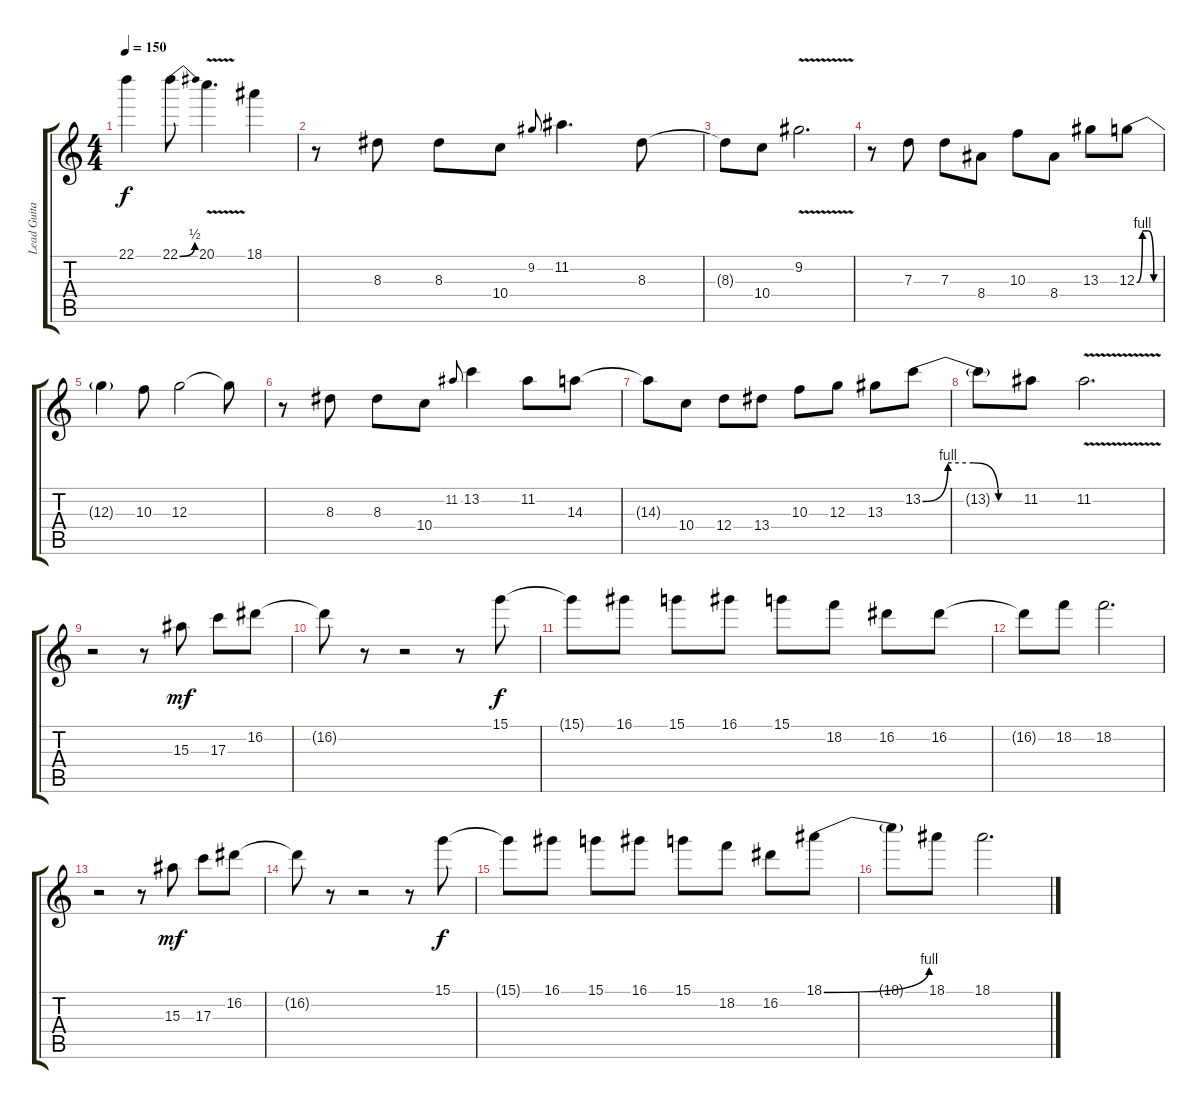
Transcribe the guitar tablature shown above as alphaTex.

\track ("Lead Guitar" "Lead Guita") {instrument acousticguitarsteel}
\staff {score tabs}
\tuning (E4 B3 G3 D3 A2 E2) {hide}
\ts (4 4)
\tempo 150
\clef g2
\ks c
22.1.4{dy f} 22.1{be (bend 0 0 60 2)}.8 20.1{v}.4{d} 18.1.4 |
r.8 8.3.8 8.3.8 10.4.8 9.2.8{gr onbeat} 11.2.4{d} 8.3.8 |
8.3{t}.8 10.4.8 9.2{v}.2{d} |
r.8 7.3.8 7.3.8 8.4.8 10.3.8 8.4.8 13.3.8 12.3{be (custom 0 0 15 4 30 4 45 0 60 0)}.8 |
12.3{t}.4 10.3.8 12.3.2 12.3{t}.8 |
r.8 8.3.8 8.3.8 10.4.8 11.2.8{gr onbeat} 13.2.4 11.2.8 14.3.8 |
14.3{t}.8 10.4.8 12.4.8 13.4.8 10.3.8 12.3.8 13.3.8 13.2{be (custom 0 0 15 4 30 4 45 0 60 0)}.8 |
13.2{t}.8 11.2.8 11.2{v}.2{d} |
r.2 r.8 15.3.8{dy mf} 17.3.8 16.2.8 |
16.2{t}.8 r.8 r.2 r.8 15.1.8{dy f} |
15.1{t}.8 16.1.8 15.1.8 16.1.8 15.1.8 18.2.8 16.2.8 16.2.8 |
16.2{t}.8 18.2.8 18.2.2{d} |
r.2 r.8 15.3.8{dy mf} 17.3.8 16.2.8 |
16.2{t}.8 r.8 r.2 r.8 15.1.8{dy f} |
15.1{t}.8 16.1.8 15.1.8 16.1.8 15.1.8 18.2.8 16.2.8 18.1{be (bend 0 0 60 4)}.8 |
18.1{t}.8 18.1.8 18.1.2{d}
